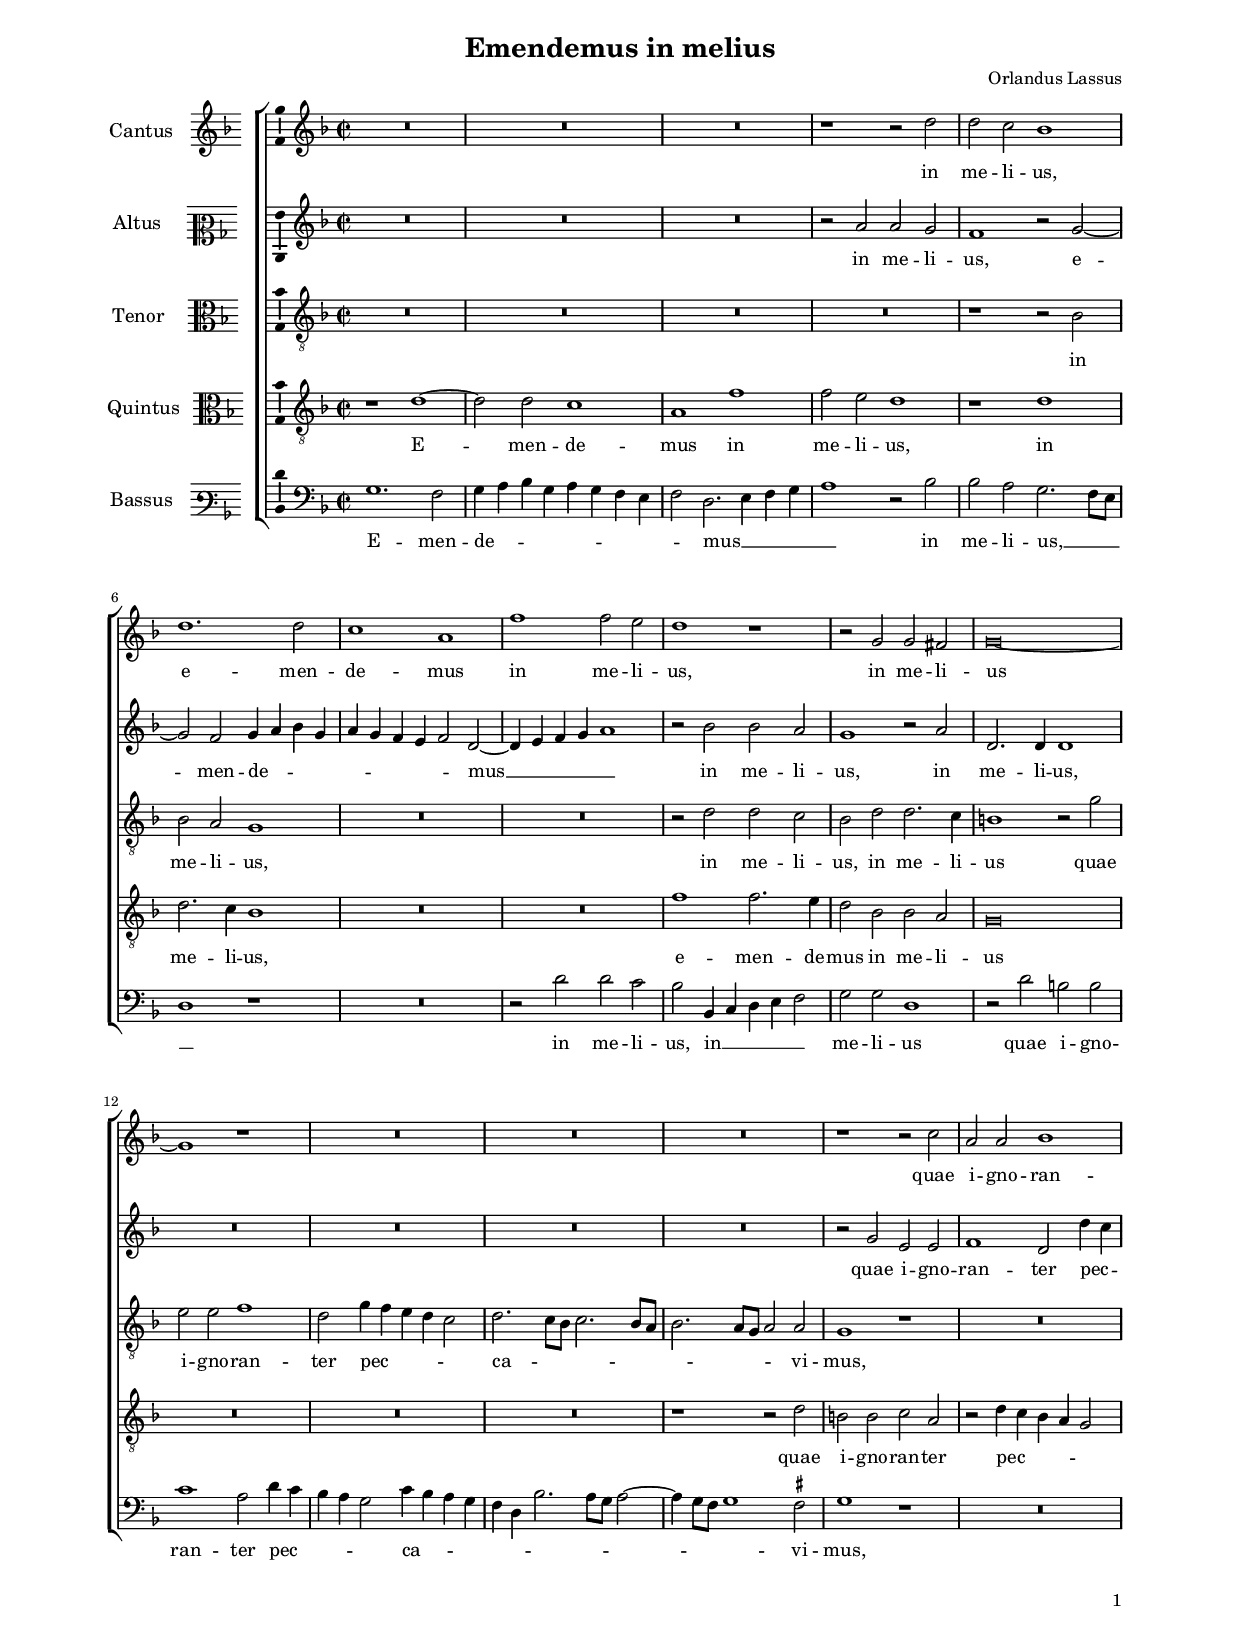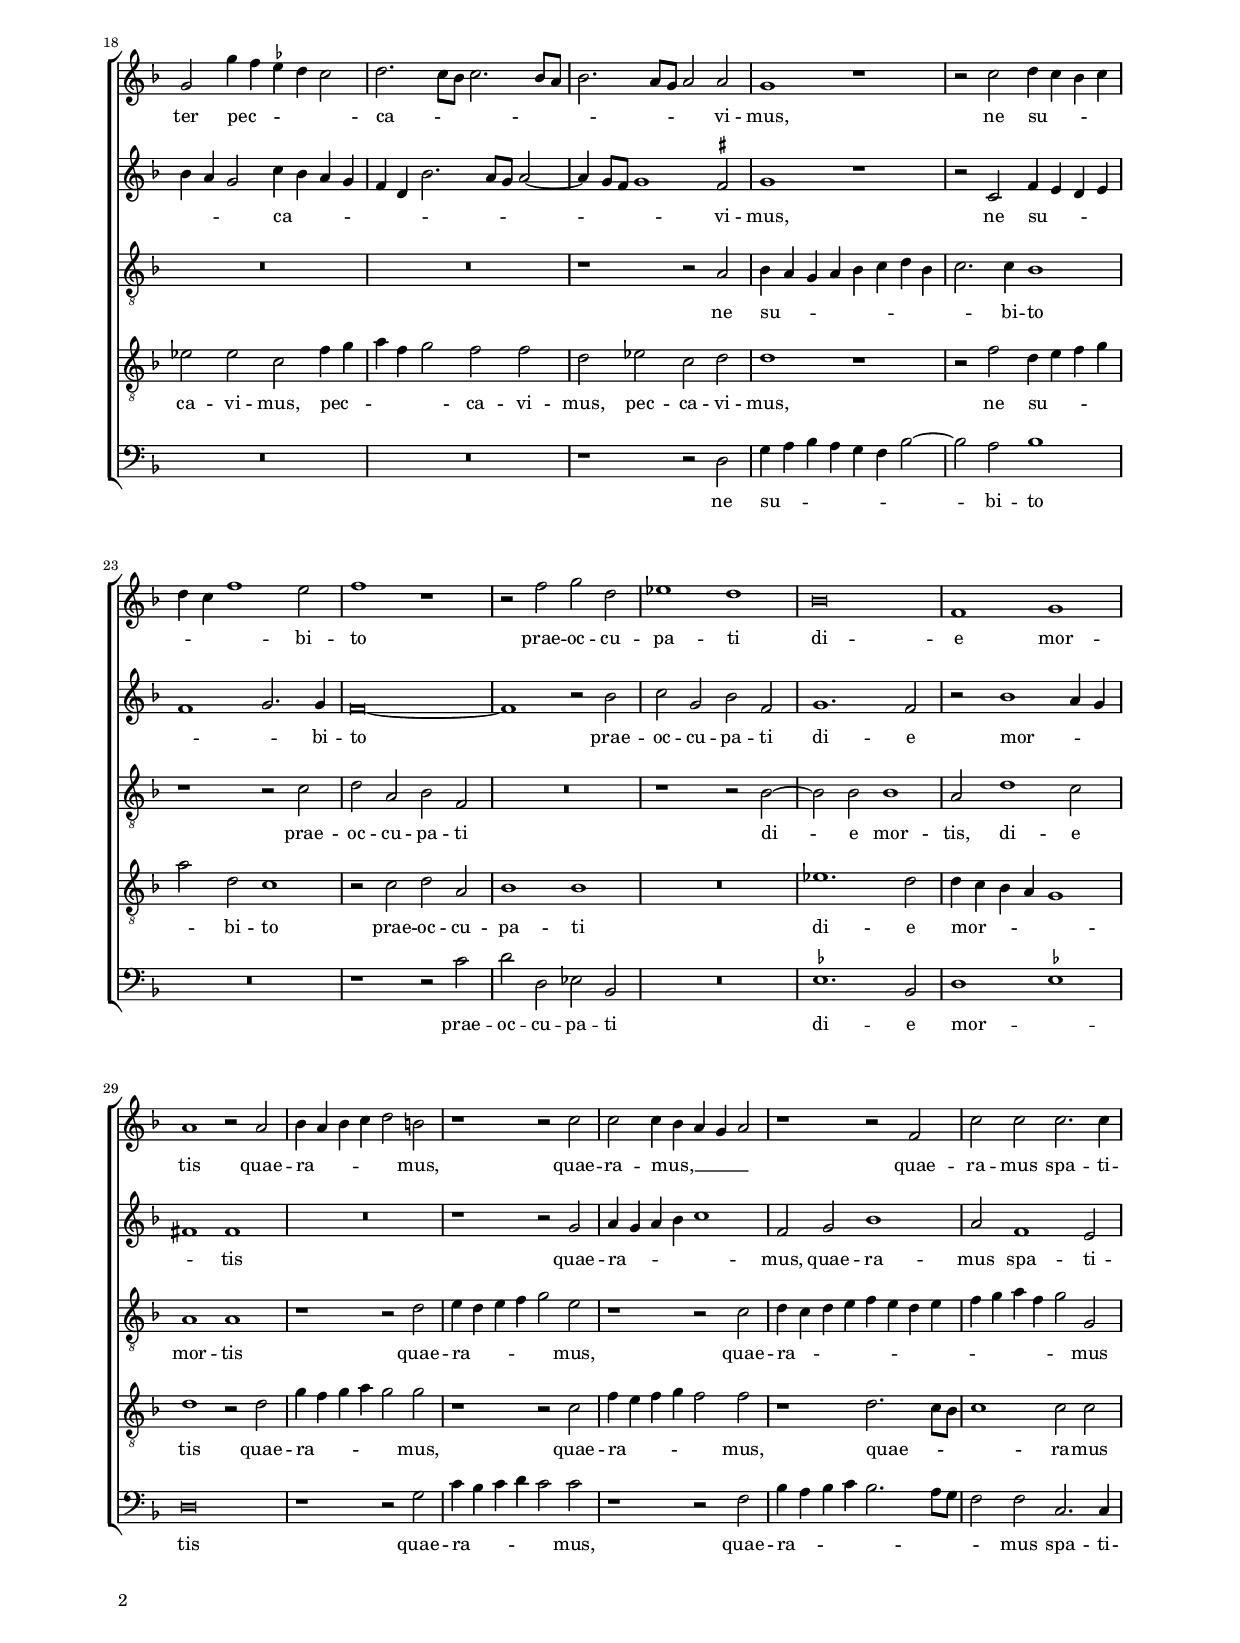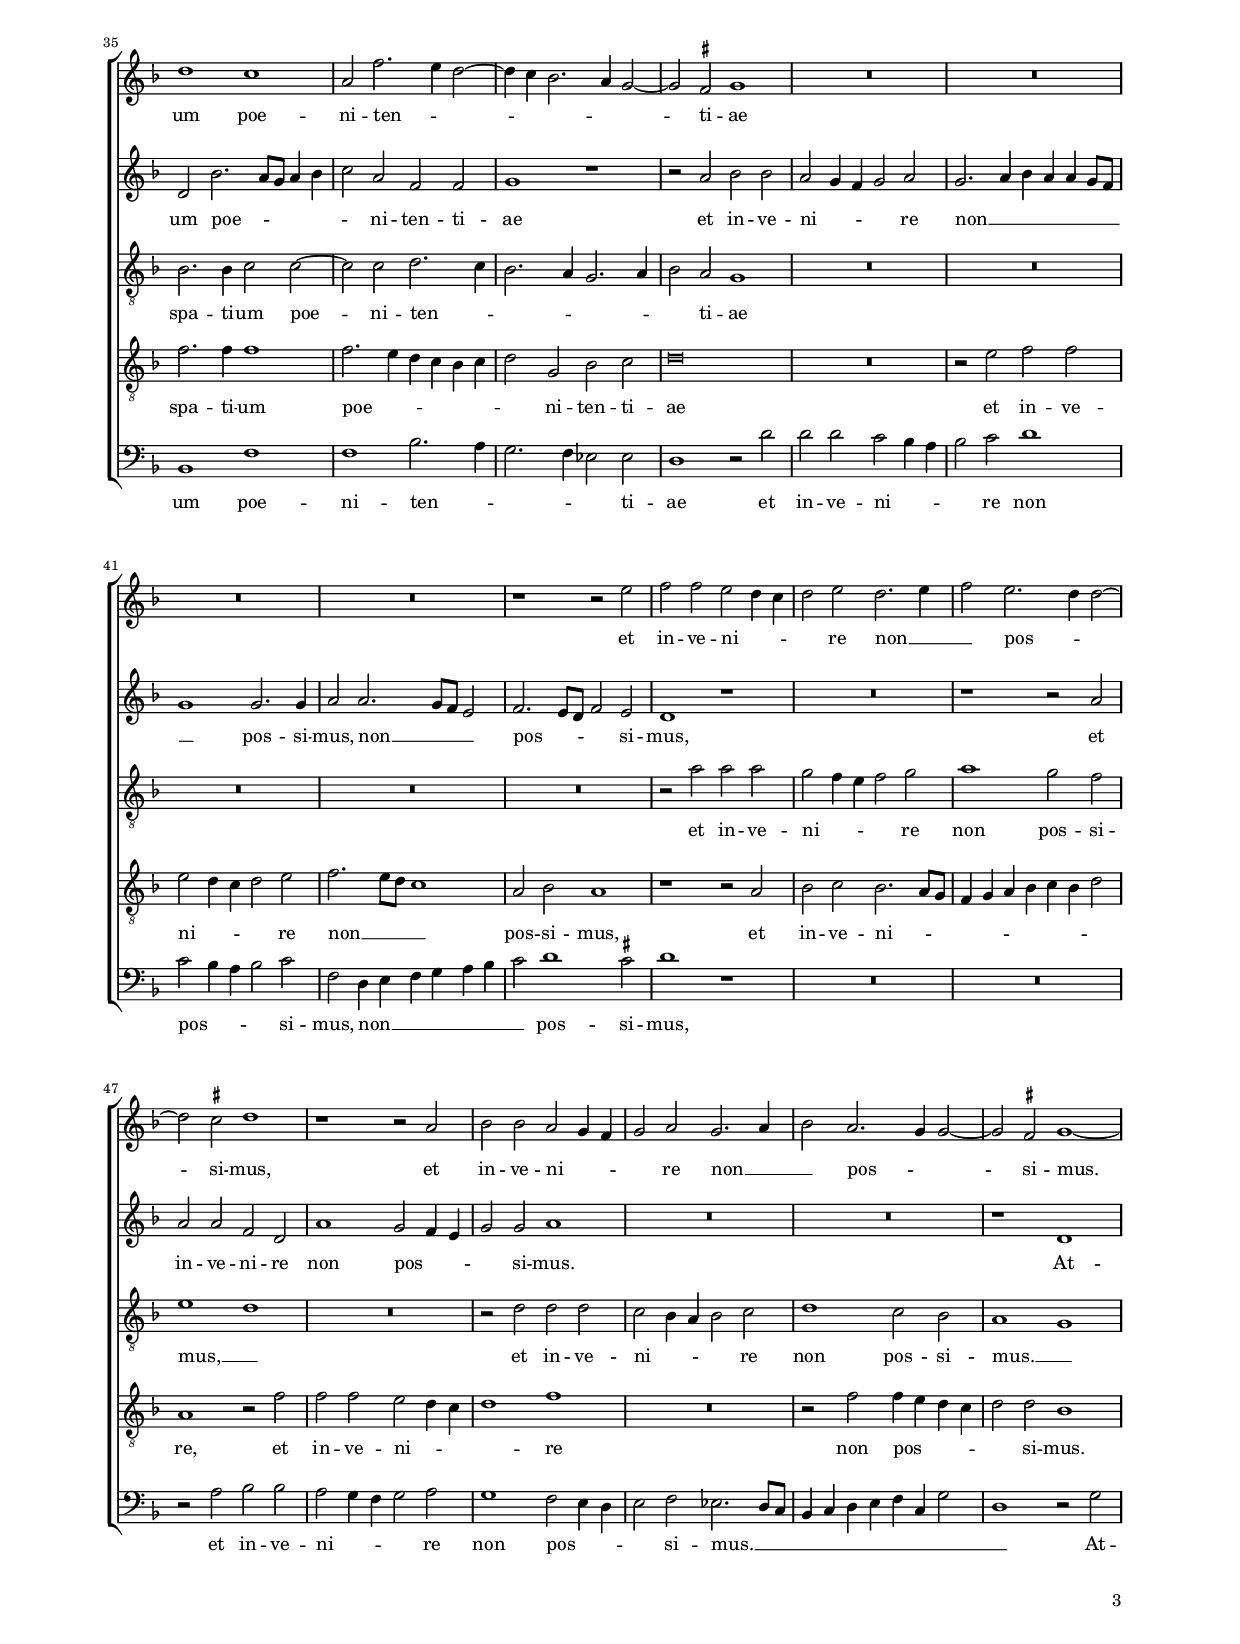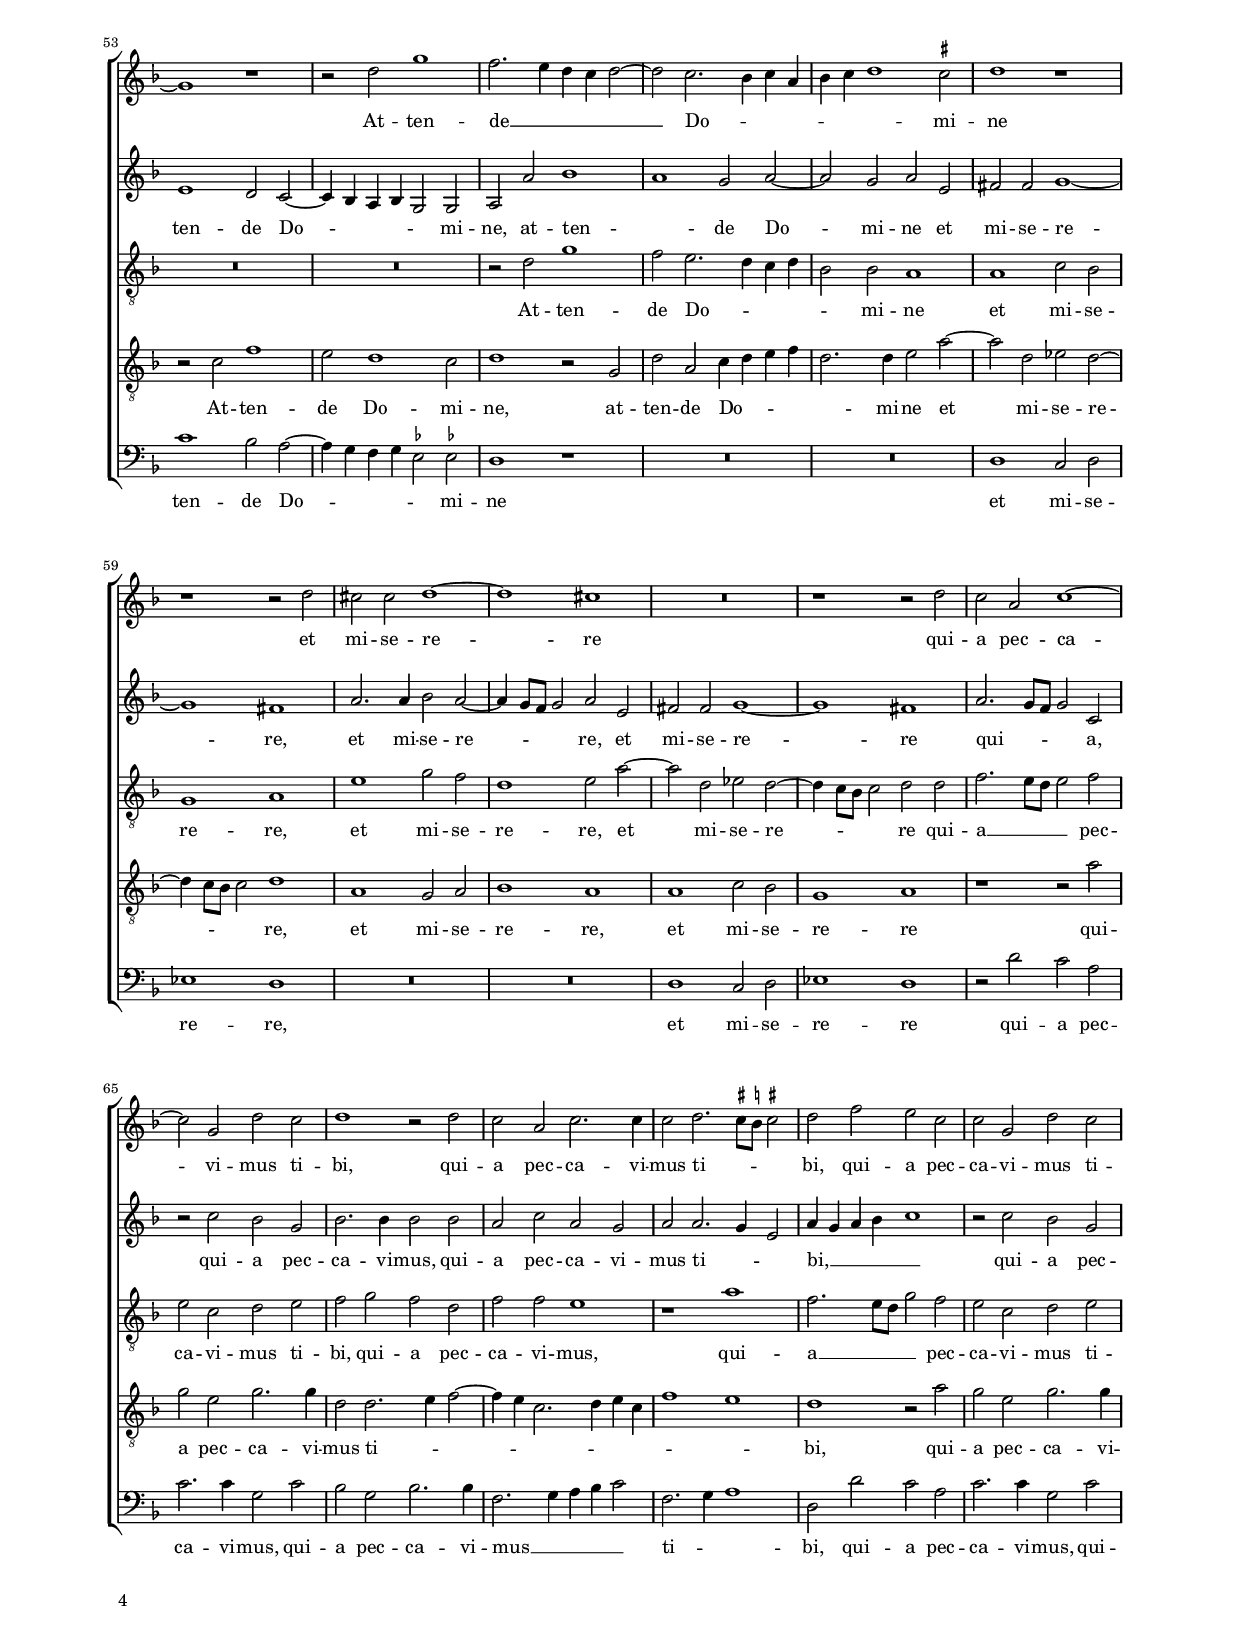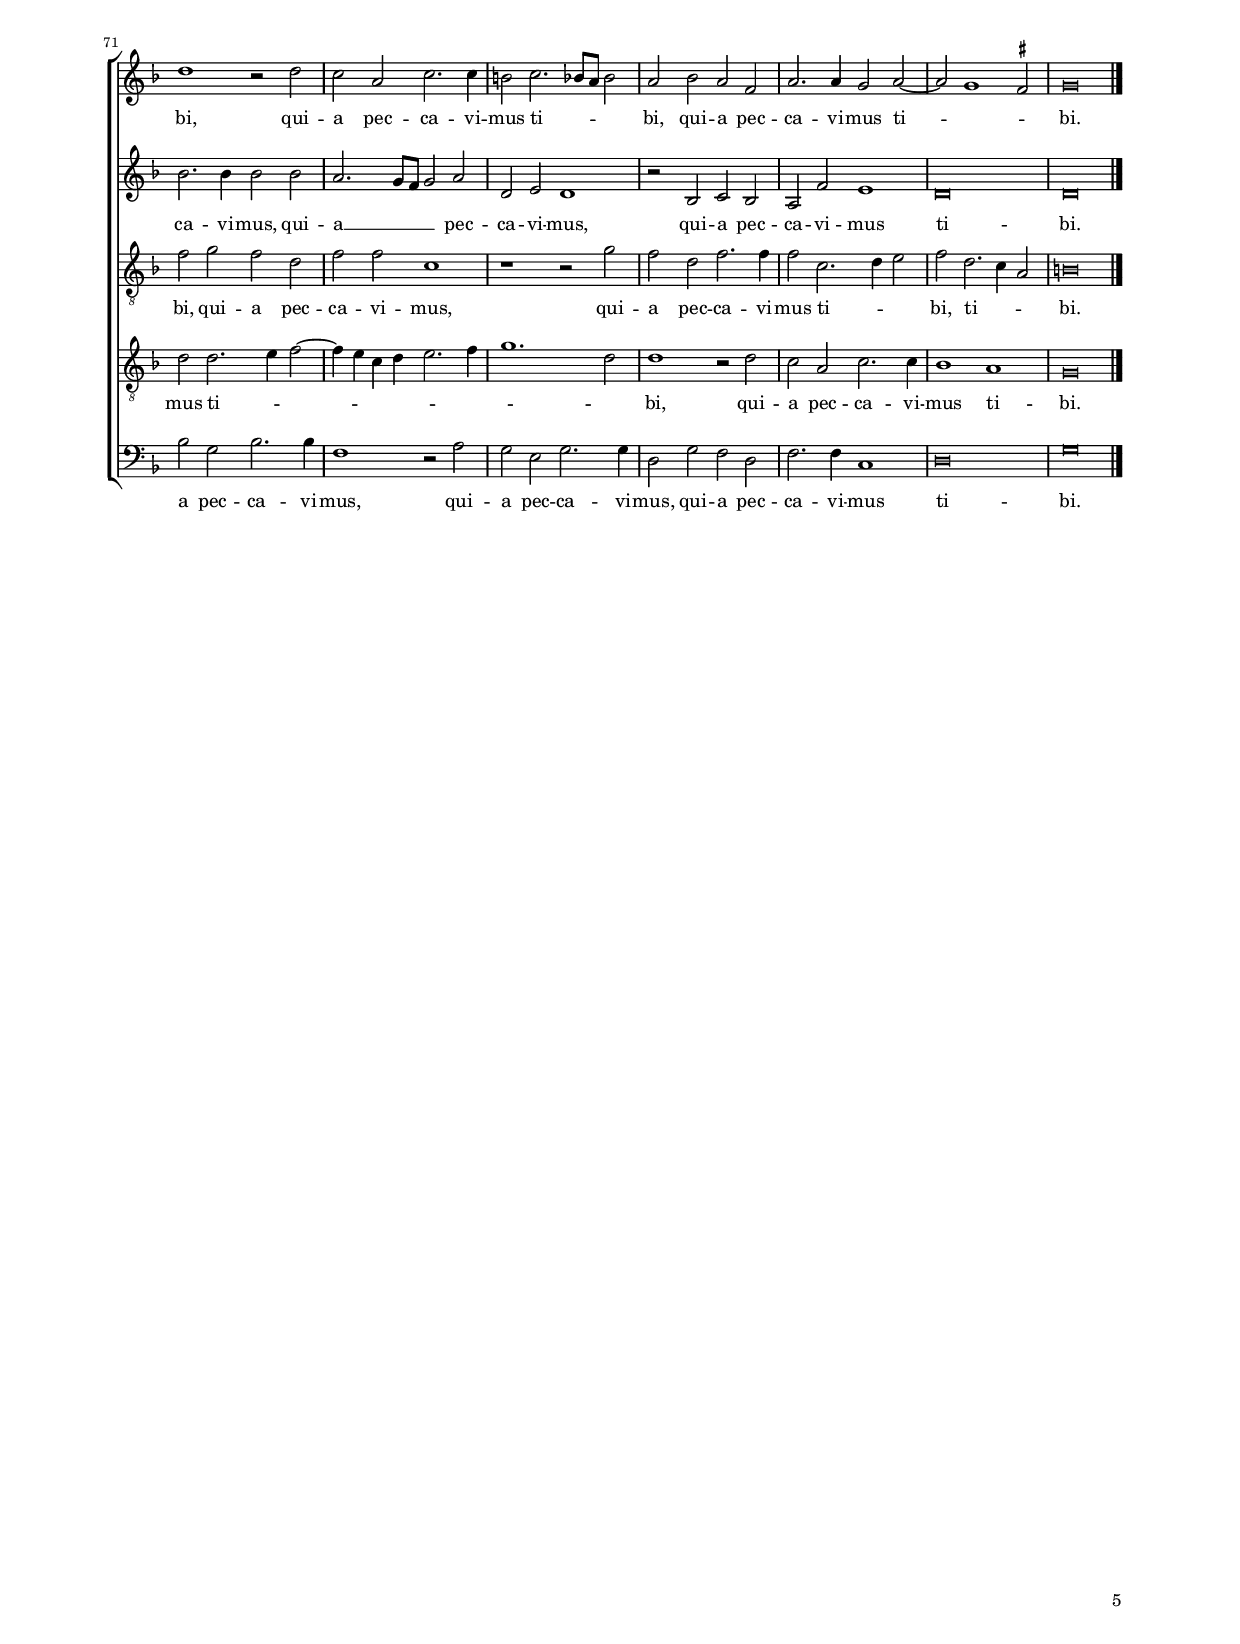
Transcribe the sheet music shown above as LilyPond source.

\header
{
  title="Emendemus in melius"
  composer="Orlandus Lassus"
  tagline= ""
}

\version "2.24.1"
\include "deutsch.ly"
#(set-global-staff-size 15)
% #(set-default-paper-size "letter")
#(ly:set-option 'point-and-click #f)


\paper
	{
	top-margin = 1.8 \cm
	bottom-margin = 1.2 \cm
	left-margin = 2 \cm
	right-margin = 2 \cm
	ragged-bottom = ##f
	print-page-number = ##f
	system-system-spacing = #'((basic-distance . 17) (minimum-distance . 14) (padding . 5) (strechability . 150))
	oddFooterMarkup=\markup   \fill-line { "" \fromproperty #'page:page-number-string }
	evenFooterMarkup=\markup  \fill-line { \fromproperty #'page:page-number-string "" }
	last-bottom-spacing = #'((basic-distance . 12) (minimum-distance . 7) (padding . 4))
%	systems-per-page = 3
%	page-count = 4
%	min-systems-per-page = 3
	markup-system-spacing.basic-distance = #12
%	print-all-headers = ##t
%	print-first-page-number = ##t
%	first-page-number = 1
	}

	
global = {
	\key f \major
	\time 2/2 \set Score.measureLength = #(ly:make-moment 2/1)
	\skip 1*2*77 \bar "|."
	}

	ficta = { \once \set suggestAccidentals = ##t }

	forget = #(define-music-function (music) (ly:music?) #{
		\accidentalStyle forget
		$music
		\accidentalStyle default
		#})


incipitcantus = \markup { \score {
	{
	\set Staff.instrumentName = \markup { \fontsize #1 "Cantus" }
	\key f \major
	\clef violin
	s4 \bar ""
	}
	\layout  {
	raggedright = ##t
	indent = 1.6 \cm
	line-width = 2.2\cm
	\context { \Staff \remove Time_signature_engraver }
	\override Staff.Clef.Y-extent = #'(0 . 0)
	}} \hspace #1 }

      
incipitaltus = \markup { \score {
	{
	\set Staff.instrumentName = \markup { \fontsize #1 "Altus" }
	\key f \major
	\clef mezzosoprano
	s4 \bar ""
	}
	\layout  {
	raggedright = ##t
	indent = 1.6 \cm
	line-width = 2.2\cm
	\context { \Staff \remove Time_signature_engraver }
	\override Staff.Clef.Y-extent = #'(0 . 0)
	}} \hspace #1 }


incipittenor = \markup { \score {
	{
	\set Staff.instrumentName = \markup { \fontsize #1 "Tenor" }
	\key f \major
	\clef alto
	s4 \bar ""
	}
	\layout  {
	raggedright = ##t
	indent = 1.6 \cm
	line-width = 2.2\cm
	\context { \Staff \remove Time_signature_engraver }
	\override Staff.Clef.Y-extent = #'(0 . 0)
	}} \hspace #1 }
      
      
incipitquintus = \markup { \score {
	{
	\set Staff.instrumentName = \markup { \fontsize #1 "Quintus" }
	\key f \major
	\clef alto
	s4 \bar ""
	}
	\layout  {
	raggedright = ##t
	indent = 1.6 \cm
	line-width = 2.2\cm
	\context { \Staff \remove Time_signature_engraver }
	\override Staff.Clef.Y-extent = #'(0 . 0)
	}} \hspace #1 }
      
      
incipitbassus = \markup { \score {
	{
	\set Staff.instrumentName = \markup { \fontsize #1 "Bassus" }
	\key f \major
	\clef varbaritone
	s4 \bar ""
	}
	\layout  {
	raggedright = ##t
	indent = 1.6 \cm
	line-width = 2.2\cm
	\context { \Staff \remove Time_signature_engraver }
	\override Staff.Clef.Y-extent = #'(0 . 0)
	}} \hspace #1 }


cantus =  \relative c''
	{
	R\breve
	R\breve
	R\breve
	r1 r2 d
%5
	d2 c b1 |
	d1. d2
	c1 a
	f'1 f2 e |
	d1 r
%10
	r2 g, g fis |
	g\breve~
	g1 r
	R\breve
	R\breve
%15
	R\breve |
	r1 r2 c
	a2 a b1
	g2 g'4 f \ficta es d c2
	d2. c8 b c2. b8 a
%20
	b2. a8 g a2 a |
	g1 r
	r2 c d4 c b c
	d4 c f1 e2
	f1 r
%25
	r2 f g d |
	es1 d
	b\breve
	f1 g
	a1 r2 a
%30
	b4 a b c d2 h |
	r1 r2 c
	c2 c4 b a g a2
	r1 r2 f
	c'2 c c2. c4
%35
	d1 c |
	a2 f'2. e4 d2~
	d4 c b2. a4 g2~
	g2 \ficta fis g1
	R\breve
%40
	R\breve |
	R\breve
	R\breve
	r1 r2 e'
	f2 f e d4 c
%45
	d2 e d2. e4 |
	f2 e2. d4 d2~
	d2 \ficta cis d1
	r1 r2 a
	b2 b a g4 f
%50
	g2 a g2. a4 |
	b2 a2. g4 g2~
	g2 \ficta fis g1~
	g1 r
	r2 d' g1
%55
	f2. e4 d c d2~ |
	d2 c2. b4 c a
	b4 c d1 \ficta cis2
	d1 r
	r1 r2 d
%60
	cis2 cis d1~ |
	d1 cis
	R\breve
	r1 r2 d
	c2 a c1~
%65
	c2 g d' c |
	d1 r2 d
	c2 a c2. c4
	c2 d2. \ficta cis8 \ficta h \ficta cis!2
	d2 f e c
%70
	c2 g d' c |
	d1 r2 d
	c2 a c2. c4
	h2 c2. b8 a b2
	a2 b a f
%75
	a2. a4 g2 a~ |
	a2 g1 \ficta fis2
	g\breve |
	}


altus =  \relative c'
	{
	R\breve
	R\breve
	R\breve
	r2 a' a g
%5
	f1 r2 g~ |
	g2 f g4 a b g
	a4 g f e f2 d~
	d4 e f g a1
	r2 b b a
%10
	g1 r2 a |
	d,2. d4 d1
	R\breve
	R\breve
	R\breve
%15
	R\breve |
	r2 g e e
	f1 d2 d'4 c
	b4 a g2 c4 b a g
	f4 d b'2. a8 g a2~
%20
	a4 g8 f g1 \ficta fis2 |
	g1 r
	r2 c, f4 e d e
	f1 g2. g4
	f\breve~
%25
	f1 r2 b |
	c2 g b f
	g1. f2
	r2 b1 a4 g
	fis1 fis
%30
	R\breve |
	r1 r2 g
	a4 g a b c1
	f,2 g b1
	a2 f1 e2
%35
	d2 b'2. a8 g a4 b |
	c2 a f f
	g1 r
	r2 a b b
	a2 g4 f g2 a
%40
	g2. a4 b a a g8 f |
	g1 g2. g4
	a2 a2. g8 f e2
	f2. e8 d f2 e
	d1 r
%45
	R\breve |
	r1 r2 a'
	a2 a f d
	a'1 g2 f4 e
	g2 g a1
%50
	R\breve |
	R\breve
	r1 d,
	e1 d2 c~
	c4 b a b g2 g
%55
	a2 a' b1 |
	a1 g2 a~
	a2 g a e
	fis2 fis g1~
	g1 fis
%60
	a2. a4 b2 a2~ |
	a4 g8 f g2 a e
	fis2 fis g1~
	g1 fis
	a2. g8 f g2 c,
%65
	r2 c' b g |
	b2. b4 b2 b
	a2 c a g
	a2 a2. g4 e2
	a4 g a b c1
%70
	r2 c b g |
	b2. b4 b2 b
	a2. g8 f g2 a
	d,2 e d1
	r2 b c b
%75
	a2 f' e1 |
	d\breve
	d\breve |
	}


tenor =  \relative c'
	{
	R\breve
	R\breve
	R\breve
	R\breve
%5
	r1 r2 b |
	b2 a g1
	R\breve
	R\breve
	r2 d' d c
%10
	b2 d d2. c4 |
	h1 r2 g'
	e2 e f1
	d2 g4 f e d c2
	d2. c8 b c2. b8 a
%15
	b2. a8 g a2 a |
	g1 r
	R\breve
	R\breve
	R\breve
%20
	r1 r2 a |
	b4 a g a b c d b
	c2. c4 b1
	r1 r2 c
	d2 a b f
%25
	R\breve |
	r1 r2 b~
	b2 b b1
	a2 d1 c2
	a1 a
%30
	r1 r2 d |
	e4 d e f g2 e
	r1 r2 c
	d4 c d e f e d e
	f4 g a f g2 g,
%35
	b2. b4 c2 c~ |
	c2 c d2. c4
	b2. a4 g2. a4
	b2 a g1
	R\breve
%40
	R\breve |
	R\breve
	R\breve
	R\breve
	r2 a' a a
%45
	g2 f4 e f2 g |
	a1 g2 f
	e1 d
	R\breve
	r2 d d d
%50
	c2 b4 a b2 c |
	d1 c2 b
	a1 g
	R\breve
	R\breve
%55
	r2 d' g1 |
	f2 e2. d4 c d
	b2 b a1
	a1 c2 b
	g1 a
%60
	e'1 g2 f |
	d1 e2 a~
	a2 d, es d~
	d4 c8 b c2 d d
	f2. e8 d e2 f
%65
	e2 c d e |
	f2 g f d
	f2 f e1
	r1 a
	f2. e8 d g2 f
%70
	e2 c d e |
	f2 g f d
	f2 f c1
	r1 r2 g'
	f2 d f2. f4
%75
	f2 c2. d4 e2 |
	f2 d2. c4 a2
	h\breve |
	}


quintus  =  \relative c'
	{
	r1 d~
	d2 d c1
	a1 f'
	f2 e d1
%5
	r1 d |
	d2. c4 b1
	R\breve
	R\breve
	f'1 f2. e4
%10
	d2 b b a |
	g\breve
	R\breve
	R\breve
	R\breve
%15
	r1 r2 d' |
	h2 h c a
	r2 d4 c b a g2
	es'2 es c f4 g
	a4 f g2 f f
%20
	d2 es c d |
	d1 r
	r2 f d4 e f g
	a2 d, c1
	r2 c d a
%25
	b1 b |
	R\breve
	es1. d2
	d4 c b a g1
	d'1 r2 d
%30
	g4 f g a g2 g |
	r1 r2 c,
	f4 e f g f2 f
	r1 d2. c8 b
	c1 c2 c
%35
	f2. f4 f1 |
	f2. e4 d c b c
	d2 g, b c
	d\breve
	R\breve
%40
	r2 e f f |
	e2 d4 c d2 e
	f2. e8 d c1
	a2 b a1
	r1 r2 a
%45
	b2 c b2. a8 g |
	f4 g a b c b d2
	a1 r2 f'
	f2 f e d4 c
	d1 f
%50
	R\breve |
	r2 f f4 e d c
	d2 d b1
	r2 c f1
	e2 d1 c2
%55
	d1 r2 g, |
	d'2 a c4 d e f
	d2. d4 e2 a~
	a2 d, es d~
	d4 c8 b c2 d1
%60
	a1 g2 a |
	b1 a
	a1 c2 b
	g1 a
	r1 r2 a'
%65
	g2 e g2. g4 |
	d2 d2. e4 f2~
	f4 e c2. d4 e c
	f1 e
	d1 r2 a'
%70
	g2 e g2. g4 |
	d2 d2. e4 f2~
	f4 e c d e2. f4
	g1. d2
	d1 r2 d
%75
	c2 a c2. c4 |
	b1 a
	g\breve |
	}


bassus  =  \relative c
	{
	g'1. f2
	g4 a b g a g f e
	f2 d2. e4 f g
	a1 r2 b
%5
	b2 a g2. f8 e |
	d1 r
	R\breve
	r2 d' d c
	b2 b,4 c d e f2
%10
	g2 g d1 |
	r2 d' h h
	c1 a2 d4 c
	b4 a g2 c4 b a g
	f4 d b'2. a8 g a2~
%15
	a4 g8 f g1 \ficta fis2 |
	g1 r
	R\breve
	R\breve
	R\breve
%20
	r1 r2 d |
	g4 a b a g f b2~
	b2 a b1
	R\breve
	r1 r2 c
%25
	d2 d, es b |
	R\breve
	\ficta es1. b2
	d1 \ficta es
	d\breve
%30
	r1 r2 g |
	c4 b c d c2 c
	r1 r2 f,
	b4 a b c b2. a8 g
	f2 f c2. c4
%35
	b1 f' |
	f1 b2. a4
	g2. f4 es2 es
	d1 r2 d'
	d2 d c b4 a
%40
	b2 c d1 |
	c2 b4 a b2 c
	f,2 d4 e f g a b
	c2 d1 \ficta cis2
	d1 r
%45
	R\breve |
	R\breve
	r2 a b b
	a2 g4 f g2 a
	g1 f2 e4 d
%50
	e2 f es2. d8 c |
	b4 c d e f c g'2
	d1 r2 g
	c1 b2 a~
	a4 g f g \ficta es2 \ficta es!
%55
	d1 r |
	R\breve
	R\breve
	d1 c2 d
	es1 d
%60
	R\breve |
	R\breve
	d1 c2 d
	es1 d
	r2 d' c a
%65
	c2. c4 g2 c |
	b2 g b2. b4
	f2. g4 a b c2
	f,2. g4 a1
	d,2 d' c a
%70
	c2. c4 g2 c |
	b2 g b2. b4
	f1 r2 a
	g2 e g2. g4
	d2 g f d
%75
	f2. f4 c1 |
	d\breve
	g\breve |
	}


lyricscantus = \lyricmode {
	in me -- li -- us,
	e -- men -- de -- mus in me -- li -- us,
	in me -- li -- us
	quae i -- gno -- ran -- ter pec -- _ _ _ _ ca -- _ _ _ _ _ _ _ _ _ vi -- mus,
	ne su -- _ _ _ _ _ _ bi -- to prae -- oc -- cu -- pa -- ti
	di -- e mor -- tis quae -- ra -- _ _ _ _ mus,
	quae -- ra -- mus, __ _ _ _ _
	quae -- ra -- mus
	spa -- ti -- um poe -- ni -- ten -- _ _ _ _ _ _ ti -- ae
	et in -- ve -- ni -- _ _ _ re non __ _ _ pos -- _ _ si -- mus,
	et in -- ve -- ni -- _ _ _ re non __ _ _ pos -- _ _ si -- mus.
	At -- ten -- de __ _ _ _ _ Do -- _ _ _ _ _ _ mi -- ne
	et mi -- se -- re -- re
	qui -- a pec -- ca -- vi -- mus ti -- bi,
	qui -- a pec -- ca -- vi -- mus ti -- _ _ _ bi,
	qui -- a pec -- ca -- vi -- mus ti -- bi,
	qui -- a pec -- ca -- vi -- mus ti -- _ _ _ bi,
	qui -- a pec -- ca -- vi -- mus ti -- _ _ bi.
	}


lyricsaltus = \lyricmode {
	in me -- li -- us,
	e -- men -- de -- _ _ _ _ _ _ _ _ mus __ _ _ _ _ in me -- li -- us,
	in me -- li -- us,
	quae i -- gno -- ran -- ter pec -- _ _ _ _ ca -- _ _ _ _ _ _ _ _ _ _ _ _ vi -- mus,
	ne su -- _ _ _ _ _ bi -- to prae -- oc -- cu -- pa -- ti
	di -- e mor -- _ _ _ tis quae -- ra -- _ _ _ _ mus,
	quae -- ra -- mus
	spa -- ti -- um poe -- _ _ _ _ _ ni -- ten -- ti -- ae
	et in -- ve -- ni -- _ _ _ re non __ _ _ _ _ _ _ _ pos -- si -- mus,
	non __ _ _ _ pos -- _ _ _ si -- mus,
	et in -- ve -- ni -- re non pos -- _ _ _ si -- mus.
	At -- ten -- de Do -- _ _ _ _ mi -- ne,
	at -- ten -- _ de Do -- mi -- ne
	et mi -- se -- re -- re,
	et mi -- se -- re -- _ _ _ re,
	et mi -- se -- re -- re
	qui -- _ _ _ a,
	qui -- a pec -- ca -- vi -- mus,
	qui -- a pec -- ca -- vi -- mus ti -- _ _ bi, __ _ _ _ _
	qui -- a pec -- ca -- vi -- mus,
	qui -- a __ _ _ _ pec -- ca -- vi -- mus,
	qui -- a pec -- ca -- vi -- mus ti -- bi.
	}


lyricstenor = \lyricmode {
	in me -- li -- us,
	in me -- li -- us,
	in me -- li -- us
	quae i -- gno -- ran -- ter pec -- _ _ _ _ ca -- _ _ _ _ _ _ _ _ _ vi -- mus,
	ne su -- _ _ _ _ _ _ _ _ bi -- to prae -- oc -- cu -- pa -- ti
	di -- e mor -- tis,
	di -- e mor -- tis quae -- ra -- _ _ _ _ mus,
	quae -- ra -- _ _ _ _ _ _ _ _ _ _ _ _ mus
	spa -- ti -- um poe -- ni -- ten -- _ _ _ _ _ _ ti -- ae
	et in -- ve -- ni -- _ _ _ re non pos -- si -- mus, __ _
	et in -- ve -- ni -- _ _ _ re non pos -- si -- mus. __ _
	At -- ten -- de Do -- _ _ _ _ mi -- ne
	et mi -- se -- re -- re,
	et mi -- se -- re -- re,
	et mi -- se -- re -- _ _ _ re
	qui -- a __ _ _ _ pec -- ca -- vi -- mus ti -- bi,
	qui -- a pec -- ca -- vi -- mus,
	qui -- a __ _ _ _ pec -- ca -- vi -- mus ti -- bi,
	qui -- a pec -- ca -- vi -- mus,
	qui -- a pec -- ca -- vi -- mus ti -- _ _ bi,
	ti -- _ _ bi.
	}


lyricsquintus = \lyricmode {
	E -- men -- de -- mus in me -- li -- us,
	in me -- li -- us,
	e -- men -- de -- mus in me -- li -- us
	quae i -- gno -- ran -- ter pec -- _ _ _ _ ca -- vi -- mus,
	pec -- _ _ _ _ ca -- vi -- mus,
	pec -- ca -- vi -- mus,
	ne su -- _ _ _ _ bi -- to prae -- oc -- cu -- pa -- ti
	di -- e mor -- _ _ _ _ tis quae -- ra -- _ _ _ _ mus,
	quae -- ra -- _ _ _ _ mus,
	quae -- _ _ _ ra -- mus
	spa -- ti -- um poe -- _ _ _ _ _ _ ni -- ten -- ti -- ae
	et in -- ve -- ni -- _ _ _ re non __ _ _ _ pos -- si -- mus,
	et in -- ve -- ni -- _ _ _ _ _ _ _ _ _ re,
	et in -- ve -- ni -- _ _ _ re non pos -- _ _ _ _ si -- mus.
	At -- ten -- de Do -- mi -- ne,
	at -- ten -- de Do -- _ _ _ _ mi -- ne
	et mi -- se -- re -- _ _ _ re,
	et mi -- se -- re -- re,
	et mi -- se -- re -- re
	qui -- a pec -- ca -- vi -- mus ti -- _ _ _ _ _ _ _ _ _ bi,
	qui -- a pec -- ca -- vi -- mus ti -- _ _ _ _ _ _ _ _ _ bi,
	qui -- a pec -- ca -- vi -- mus ti -- bi.
	}


lyricsbassus = \lyricmode {
	E -- men -- de -- _ _ _ _ _ _ _ _ mus __ _ _ _ _ in me -- li -- us, __ _ _ _
	in me -- li -- us,
	in __ _ _ _ _ me -- li -- us
	quae i -- gno -- ran -- ter pec -- _ _ _ _ ca -- _ _ _ _ _ _ _ _ _ _ _ _ vi -- mus,
	ne su -- _ _ _ _ _ _ bi -- to prae -- oc -- cu -- pa -- ti
	di -- e mor -- _ tis
	quae -- ra -- _ _ _ _ mus,
	quae -- ra -- _ _ _ _ _ _ _ mus
	spa -- ti -- um poe -- ni -- ten -- _ _ _ _ ti -- ae
	et in -- ve -- ni -- _ _ _ re non pos -- _ _ _ si -- mus,
	non __ _ _ _ _ _ _ pos -- si -- mus,
	et in -- ve -- ni -- _ _ _ re non pos -- _ _ _ si -- mus. __ _ _ _ _ _ _ _ _ _ _
	At -- ten -- de Do -- _ _ _ _ mi -- ne
	et mi -- se -- re -- re,
	et mi -- se -- re -- re
	qui -- a pec -- ca -- vi -- mus,
	qui -- a pec -- ca -- vi -- mus __ _ _ _ _ ti -- _ _ bi,
	qui -- a pec -- ca -- vi -- mus,
	qui -- a pec -- ca -- vi -- mus,
	qui -- a pec -- ca -- vi -- mus,
	qui -- a pec -- ca -- vi -- mus ti -- bi.
	}


\score
{  
	\transpose c c {
	\new ChoirStaff \with { \override StaffGrouper.staff-staff-spacing.basic-distance = #12 }
	<<

	\new Staff << \global
	\new Voice="v1" {
		\set Staff.instrumentName=\incipitcantus
%		\set Staff.instrumentName= "S"
		\set Staff.midiInstrument = "reed organ"
		\clef violin
		\cantus }
	\new Lyrics \lyricsto "v1" {\lyricscantus }
	>>


	\new Staff << \global
	\new Voice="v2" {
		\set Staff.instrumentName=\incipitaltus
%		\set Staff.instrumentName= "A"
		\set Staff.midiInstrument = "reed organ"
		\clef violin % "G_8"
		\altus}
	\new Lyrics \lyricsto "v2" {\lyricsaltus }
	>>


	\new Staff << \global
	\new Voice="v3" {
		\set Staff.instrumentName=\incipittenor
%		\set Staff.instrumentName= "T"
		\set Staff.midiInstrument = "reed organ"
		\clef "G_8"
		\tenor }
	\new Lyrics \lyricsto "v3" {\lyricstenor }
	>>


	\new Staff << \global
	\new Voice="v5" {
		\set Staff.instrumentName=\incipitquintus
%		\set Staff.instrumentName= "Q"
		\set Staff.midiInstrument = "reed organ"
		\clef "G_8"
		\quintus}
	\new Lyrics \lyricsto "v5" {\lyricsquintus }
	>>


	\new Staff << \global
	\new Voice="v4" {
		\set Staff.instrumentName=\incipitbassus
%		\set Staff.instrumentName= "B"
		\set Staff.midiInstrument = "reed organ"
		\clef bass 
		\bassus }
	\new Lyrics \lyricsto "v4" {\lyricsbassus}
	>>

	>>
	} % transpose

	\layout
	{
	indent = 2.5\cm
	\context { \Lyrics \override VerticalAxisGroup.nonstaff-relatedstaff-spacing.padding = #1.4 }
%	\context { \Lyrics \override LyricText.font-size = #1 }
	\context { \Staff \override TimeSignature.break-visibility = #end-of-line-invisible }
	\context { \Staff \consists Ambitus_engraver }
	\context { \Score \override BarNumber.padding = #2 }
	\context { \Voice \override NoteHead.style = #'baroque }
	}

\midi
	{
	\tempo 2 = 90
	}

}


% EOF
